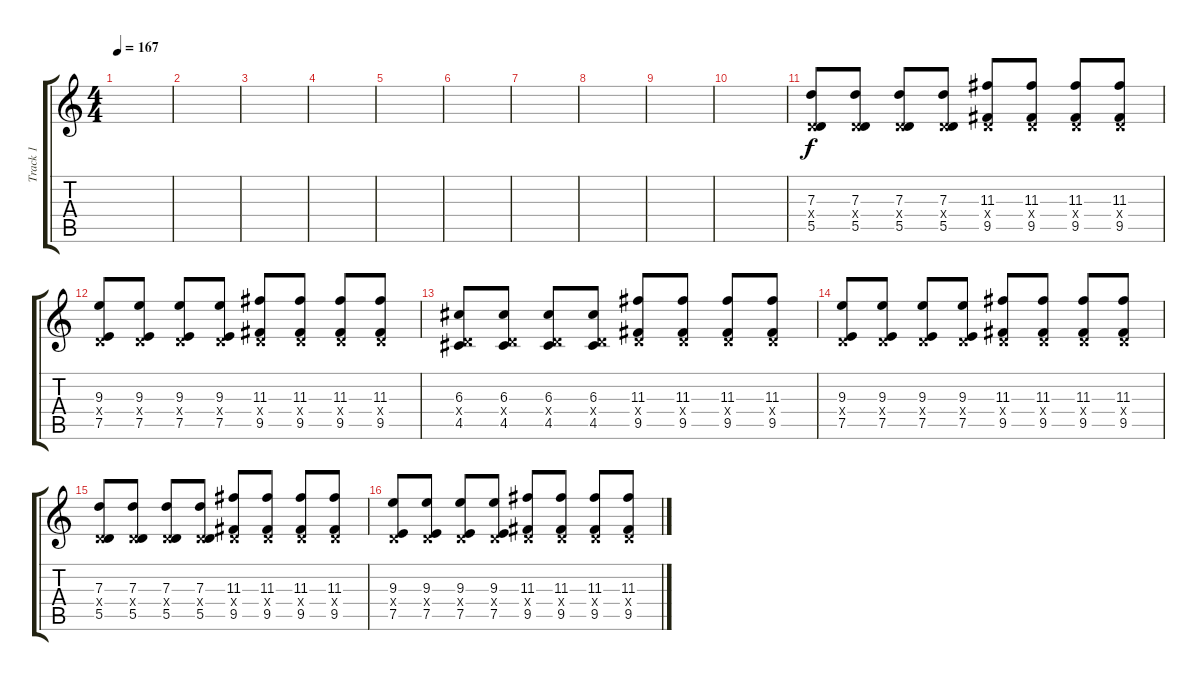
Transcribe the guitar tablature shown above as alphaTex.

\track ("Track 1" "Track 1") {instrument overdrivenguitar}
\staff {score tabs}
\tuning (E4 B3 G3 D3 A2 E2) {hide}
\ts (4 4)
\tempo 167
\clef g2
\ks c
|
|
|
|
|
|
|
|
|
|
(7.3 0.4{x} 5.5).8 (7.3 0.4{x} 5.5).8 (7.3 0.4{x} 5.5).8 (7.3 0.4{x} 5.5).8 (11.3 0.4{x} 9.5).8 (11.3 0.4{x} 9.5).8 (11.3 0.4{x} 9.5).8 (11.3 0.4{x} 9.5).8 |
(9.3 0.4{x} 7.5).8 (9.3 0.4{x} 7.5).8 (9.3 0.4{x} 7.5).8 (9.3 0.4{x} 7.5).8 (11.3 0.4{x} 9.5).8 (11.3 0.4{x} 9.5).8 (11.3 0.4{x} 9.5).8 (11.3 0.4{x} 9.5).8 |
(6.3 0.4{x} 4.5).8 (6.3 0.4{x} 4.5).8 (6.3 0.4{x} 4.5).8 (6.3 0.4{x} 4.5).8 (11.3 0.4{x} 9.5).8 (11.3 0.4{x} 9.5).8 (11.3 0.4{x} 9.5).8 (11.3 0.4{x} 9.5).8 |
(9.3 0.4{x} 7.5).8 (9.3 0.4{x} 7.5).8 (9.3 0.4{x} 7.5).8 (9.3 0.4{x} 7.5).8 (11.3 0.4{x} 9.5).8 (11.3 0.4{x} 9.5).8 (11.3 0.4{x} 9.5).8 (11.3 0.4{x} 9.5).8 |
(7.3 0.4{x} 5.5).8 (7.3 0.4{x} 5.5).8 (7.3 0.4{x} 5.5).8 (7.3 0.4{x} 5.5).8 (11.3 0.4{x} 9.5).8 (11.3 0.4{x} 9.5).8 (11.3 0.4{x} 9.5).8 (11.3 0.4{x} 9.5).8 |
(9.3 0.4{x} 7.5).8 (9.3 0.4{x} 7.5).8 (9.3 0.4{x} 7.5).8 (9.3 0.4{x} 7.5).8 (11.3 0.4{x} 9.5).8 (11.3 0.4{x} 9.5).8 (11.3 0.4{x} 9.5).8 (11.3 0.4{x} 9.5).8
